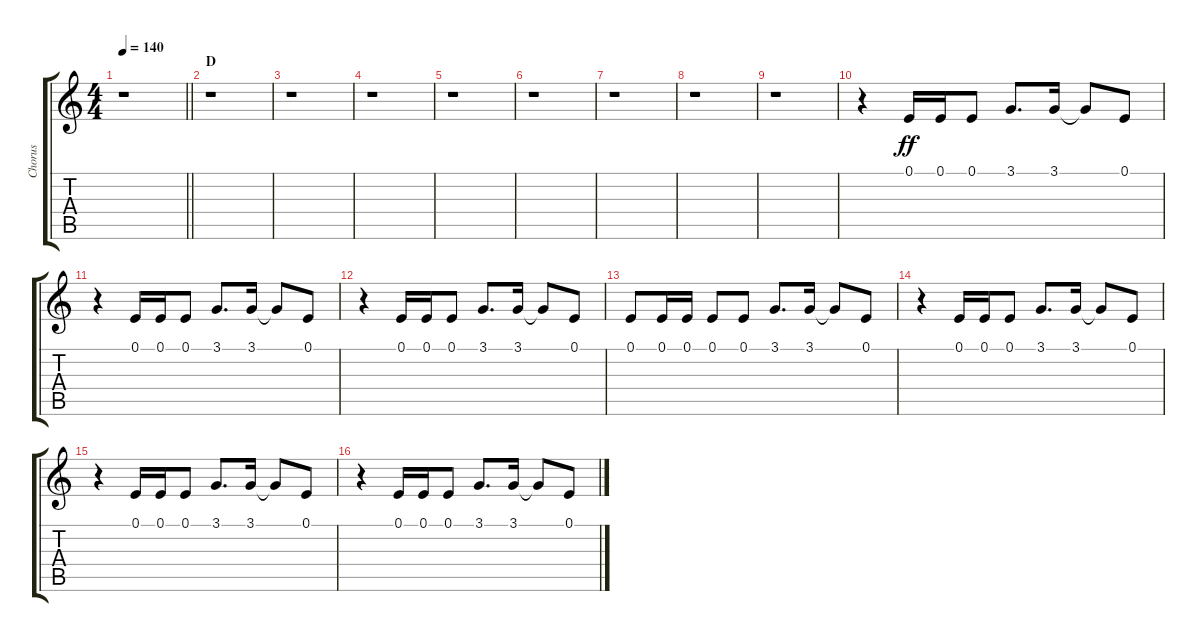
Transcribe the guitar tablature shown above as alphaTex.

\track ("Chorus" "Chorus") {instrument voiceoohs}
\staff {score tabs}
\tuning (E4 B3 G3 D3 A2 E2) {hide}
\ts (4 4)
\tempo 140
\clef g2
\barLineRight lightlight
\ks c
r.1{dy ff} |
\section ("" "D")
r.1 |
r.1 |
r.1 |
r.1 |
r.1 |
r.1 |
r.1 |
r.1 |
r.4 0.1.16 0.1.16 0.1.8 3.1.8{d} 3.1.16 3.1{t}.8 0.1.8 |
r.4 0.1.16 0.1.16 0.1.8 3.1.8{d} 3.1.16 3.1{t}.8 0.1.8 |
r.4 0.1.16 0.1.16 0.1.8 3.1.8{d} 3.1.16 3.1{t}.8 0.1.8 |
0.1.8 0.1.16 0.1.16 0.1.8 0.1.8 3.1.8{d} 3.1.16 3.1{t}.8 0.1.8 |
r.4 0.1.16 0.1.16 0.1.8 3.1.8{d} 3.1.16 3.1{t}.8 0.1.8 |
r.4 0.1.16 0.1.16 0.1.8 3.1.8{d} 3.1.16 3.1{t}.8 0.1.8 |
r.4 0.1.16 0.1.16 0.1.8 3.1.8{d} 3.1.16 3.1{t}.8 0.1.8
